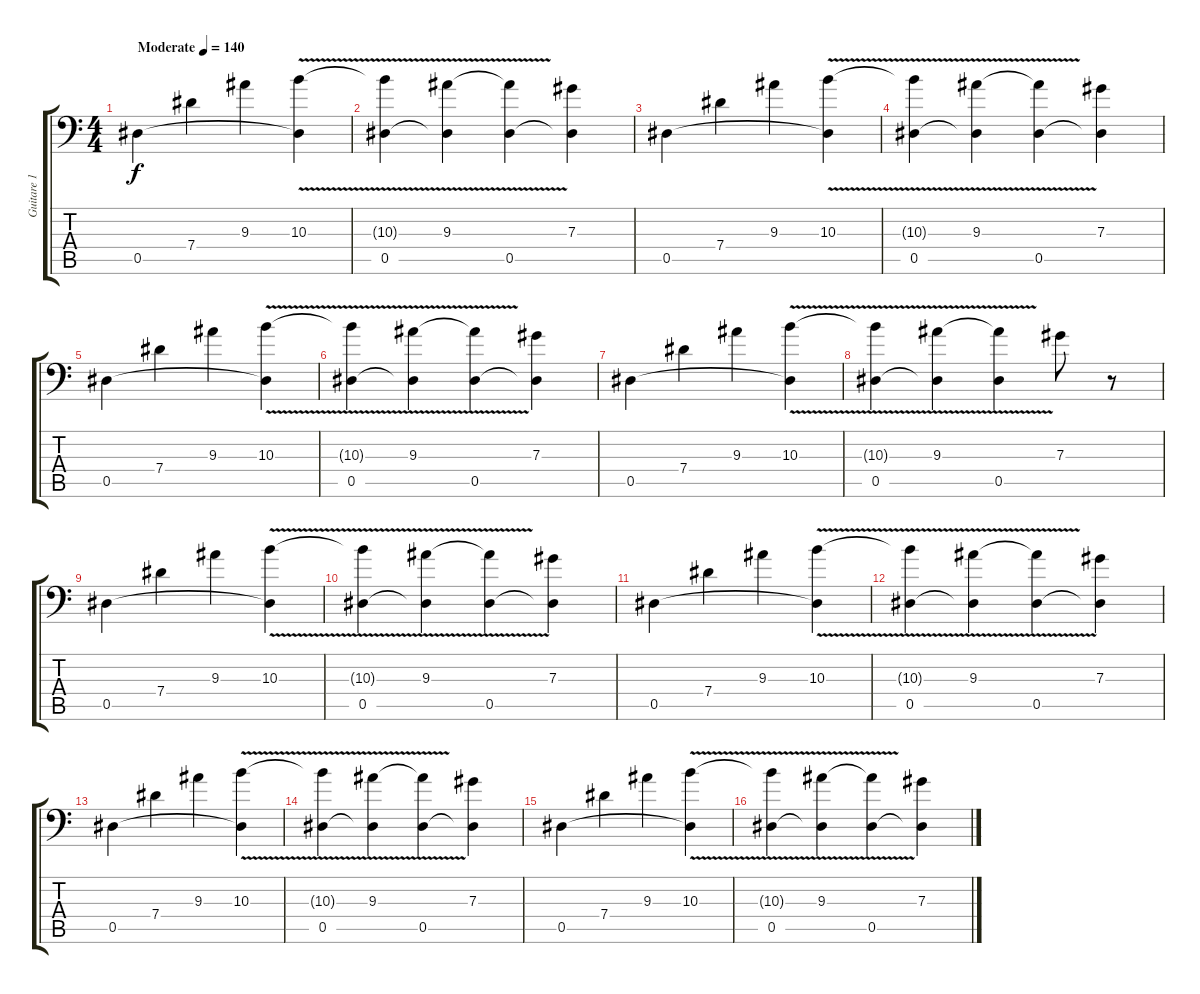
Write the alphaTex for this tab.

\track ("Guitare 1" "Guitare 1") {instrument distortionguitar}
\staff {score tabs}
\tuning (Bb3 F3 Db3 Ab2 Eb2 Bb1) {hide}
\ts (4 4)
\tempo (140 "Moderate")
\clef f4
\ks c
0.5.4{dy f instrument distortionguitar} 7.4.4 9.3.4 (10.3{v} 0.5{t}).4 |
(10.3{t} 0.5).4 (9.3{v} 0.5{t}).4 (9.3{t} 0.5).4 (7.3 0.5{t}).4 |
0.5.4 7.4.4 9.3.4 (10.3{v} 0.5{t}).4 |
(10.3{t} 0.5).4 (9.3{v} 0.5{t}).4 (9.3{t} 0.5).4 (7.3 0.5{t}).4 |
0.5.4 7.4.4 9.3.4 (10.3{v} 0.5{t}).4 |
(10.3{t} 0.5).4 (9.3{v} 0.5{t}).4 (9.3{t} 0.5).4 (7.3 0.5{t}).4 |
0.5.4 7.4.4 9.3.4 (10.3{v} 0.5{t}).4 |
(10.3{t} 0.5).4 (9.3{v} 0.5{t}).4 (9.3{t} 0.5).4 7.3.8 r.8 |
0.5.4 7.4.4 9.3.4 (10.3{v} 0.5{t}).4 |
(10.3{t} 0.5).4 (9.3{v} 0.5{t}).4 (9.3{t} 0.5).4 (7.3 0.5{t}).4 |
0.5.4 7.4.4 9.3.4 (10.3{v} 0.5{t}).4 |
(10.3{t} 0.5).4 (9.3{v} 0.5{t}).4 (9.3{t} 0.5).4 (7.3 0.5{t}).4 |
0.5.4 7.4.4 9.3.4 (10.3{v} 0.5{t}).4 |
(10.3{t} 0.5).4 (9.3{v} 0.5{t}).4 (9.3{t} 0.5).4 (7.3 0.5{t}).4 |
0.5.4 7.4.4 9.3.4 (10.3{v} 0.5{t}).4 |
(10.3{t} 0.5).4 (9.3{v} 0.5{t}).4 (9.3{t} 0.5).4 (7.3 0.5{t}).4
